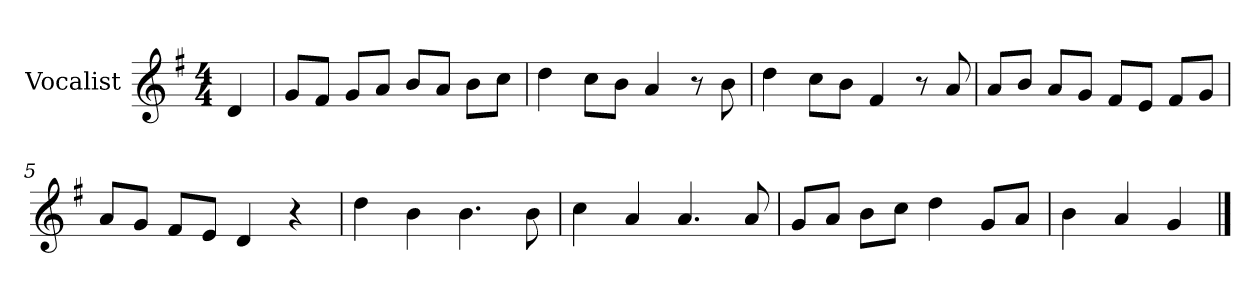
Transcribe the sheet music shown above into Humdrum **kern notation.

**kern
*part1
*staff1
*I"Vocalist
*k[f#]
*G:
*M4/4
=
4d
=1
8gL
8f#J
8gL
8aJ
8bL
8aJ
8bL
8ccJ
=2
4dd
8ccL
8bJ
4a
8r
8b
=3
4dd
8ccL
8bJ
4f#
8r
8a
=4
8aL
8bJ
8aL
8gJ
8f#L
8eJ
8f#L
8gJ
=5
8aL
8gJ
8f#L
8eJ
4d
4r
=6
4dd
4b
4.b
8b
=7
4cc
4a
4.a
8a
=8
8gL
8aJ
8bL
8ccJ
4dd
8gL
8aJ
=9
4b
4a
4g
==
*-
